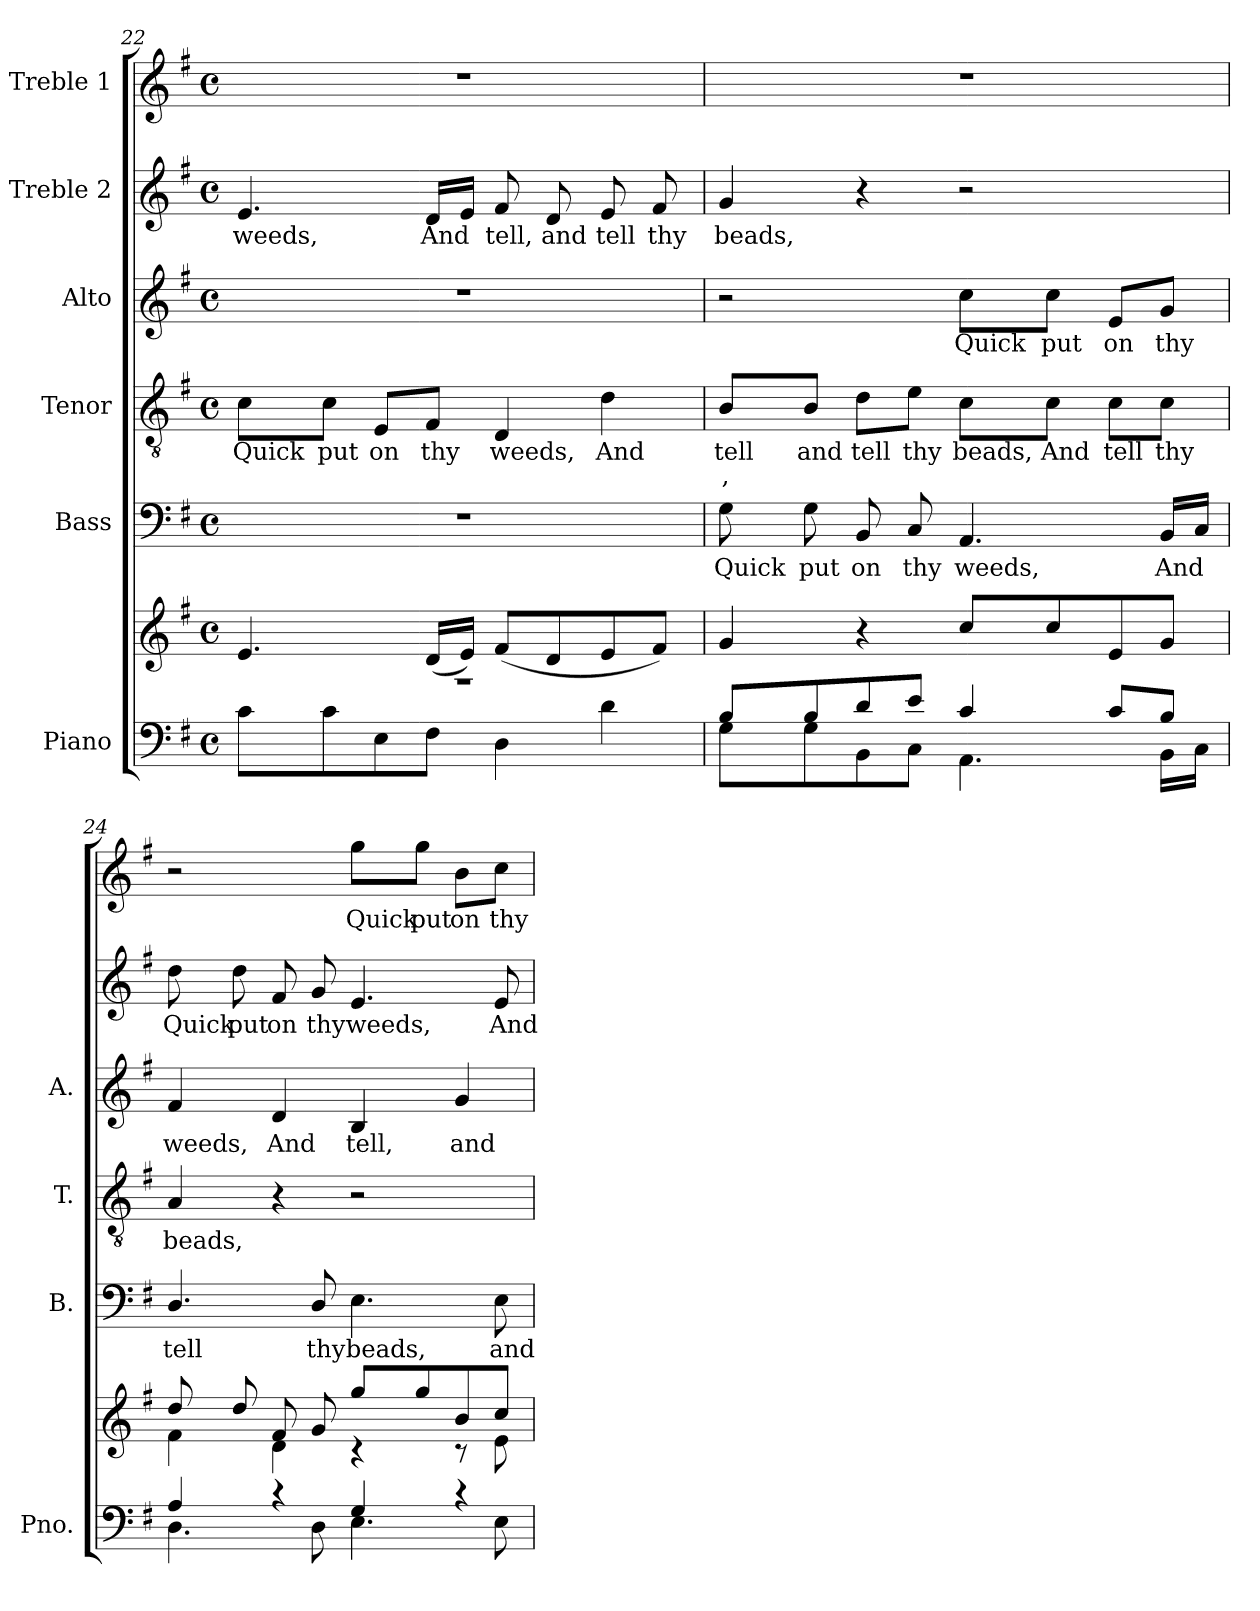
**kern	**kern	**kern	**text	**kern	**text	**text	**kern	**text	**kern	**text	**kern	**text
*part6	*part6	*part5	*part5	*part4	*part4	*part4	*part3	*part3	*part2	*part2	*part1	*part1
*staff7	*staff6	*staff5	*staff5	*staff4	*staff4	*staff4	*staff3	*staff3	*staff2	*staff2	*staff1	*staff1
*I"Piano	*	*I"Bass	*	*I"Tenor	*	*	*I"Alto	*	*I"Treble 2	*	*I"Treble 1	*
*I'Pno.	*	*I'B.	*	*I'T.	*	*	*I'A.	*	*	*	*	*
*clefF4	*clefG2	*clefF4	*	*clefGv2	*	*	*clefG2	*	*clefG2	*	*clefG2	*
*	*	*	*	*ITrd7c12	*	*	*	*	*	*	*	*
*k[f#]	*k[f#]	*k[f#]	*	*k[f#]	*	*	*k[f#]	*	*k[f#]	*	*k[f#]	*
*G:	*G:	*G:	*	*G:	*	*	*G:	*	*G:	*	*G:	*
*M4/4	*M4/4	*M4/4	*	*M4/4	*	*	*M4/4	*	*M4/4	*	*M4/4	*
*met(c)	*met(c)	*met(c)	*	*met(c)	*	*	*met(c)	*	*met(c)	*	*met(c)	*
=22	=22	=22	=22	=22	=22	=22	=22	=22	=22	=22	=22	=22
*^	*	*	*	*	*	*	*	*	*	*	*	*
!	!	!	!	!	!	!LO:LY:b:color=#000000	!	!	!	!	!	!	!
!	!	!	!	!	!	!	!	!	!	!	!LO:LY:b:color=#000000	!	!
1r	8ci\L	4.ei/	1r	.	8Ci\L	Quick	.	1r	.	4.ei/	weeds,	1r	.
!	!	!	!	!	!	!LO:LY:b:color=#000000	!	!	!	!	!	!	!
.	8ci\	.	.	.	8Ci\J	put	.	.	.	.	.	.	.
!	!	!	!	!	!	!LO:LY:b:color=#000000	!	!	!	!	!	!	!
.	8Ei\	.	.	.	8EEi/L	on	.	.	.	.	.	.	.
!	!	!	!	!	!	!LO:LY:b:color=#000000	!	!	!	!	!	!	!
!	!	!	!	!	!	!	!	!	!	!	!LO:LY:b:color=#000000	!	!
.	8F#i\J	(16di/LL	.	.	8FF#i/J	thy	.	.	.	16di/LL	And	.	.
.	.	16ei/JJ)	.	.	.	.	.	.	.	16ei/JJ	.	.	.
!	!	!	!	!	!	!LO:LY:b:color=#000000	!	!	!	!	!	!	!
!	!	!	!	!	!	!	!	!	!	!	!LO:LY:b:color=#000000	!	!
.	4Di\	(8f#i/L	.	.	4DDi/	weeds,	.	.	.	8f#i/	tell,	.	.
!	!	!	!	!	!	!	!	!	!	!	!LO:LY:b:color=#000000	!	!
.	.	8di/	.	.	.	.	.	.	.	8di/	and	.	.
!	!	!	!	!	!	!LO:LY:b:color=#000000	!	!	!	!	!	!	!
!	!	!	!	!	!	!	!	!	!	!	!LO:LY:b:color=#000000	!	!
.	4di\	8ei/	.	.	4Di\	And	.	.	.	8ei/	tell	.	.
!	!	!	!	!	!	!	!	!	!	!	!LO:LY:b:color=#000000	!	!
.	.	8f#i/J)	.	.	.	.	.	.	.	8f#i/	thy	.	.
=23	=23	=23	=23	=23	=23	=23	=23	=23	=23	=23	=23	=23	=23
!	!	!	!	!LO:LY:b:color=#000000	!	!	!	!	!	!	!	!	!
!	!	!	!	!	!	!LO:LY:b:color=#000000	!LO:LY:b:color=#000000	!	!	!	!	!	!
!	!	!	!	!	!	!	!	!	!	!	!LO:LY:b:color=#000000	!	!
8Bi/L	8Gi\L	4gi/	8Gi\	Quick	8BBi/L	tell	,	2r	.	4gi/	beads,	1r	.
!	!	!	!	!LO:LY:b:color=#000000	!	!	!	!	!	!	!	!	!
!	!	!	!	!	!	!LO:LY:b:color=#000000	!	!	!	!	!	!	!
8Bi/	8Gi\	.	8Gi\	put	8BBi/J	and	.	.	.	.	.	.	.
!	!	!	!	!LO:LY:b:color=#000000	!	!	!	!	!	!	!	!	!
!	!	!	!	!	!	!LO:LY:b:color=#000000	!	!	!	!	!	!	!
8di/	8BBi\	4r	8BBi/	on	8Di\L	tell	.	.	.	4r	.	.	.
!	!	!	!	!LO:LY:b:color=#000000	!	!	!	!	!	!	!	!	!
!	!	!	!	!	!	!LO:LY:b:color=#000000	!	!	!	!	!	!	!
8ei/J	8Ci\J	.	8Ci/	thy	8Ei\J	thy	.	.	.	.	.	.	.
!	!	!	!	!LO:LY:b:color=#000000	!	!	!	!	!	!	!	!	!
!	!	!	!	!	!	!LO:LY:b:color=#000000	!	!	!	!	!	!	!
!	!	!	!	!	!	!	!	!	!LO:LY:b:color=#000000	!	!	!	!
4ci/	4.AAi\	8cci/L	4.AAi/	weeds,	8Ci\L	beads,	.	8cci\L	Quick	2r	.	.	.
!	!	!	!	!	!	!LO:LY:b:color=#000000	!	!	!	!	!	!	!
!	!	!	!	!	!	!	!	!	!LO:LY:b:color=#000000	!	!	!	!
.	.	8cci/	.	.	8Ci\J	And	.	8cci\J	put	.	.	.	.
!	!	!	!	!	!	!LO:LY:b:color=#000000	!	!	!	!	!	!	!
!	!	!	!	!	!	!	!	!	!LO:LY:b:color=#000000	!	!	!	!
8ci/L	.	8ei/	.	.	8Ci\L	tell	.	8ei/L	on	.	.	.	.
!	!	!	!	!LO:LY:b:color=#000000	!	!	!	!	!	!	!	!	!
!	!	!	!	!	!	!LO:LY:b:color=#000000	!	!	!	!	!	!	!
!	!	!	!	!	!	!	!	!	!LO:LY:b:color=#000000	!	!	!	!
8Bi/J	16BBi\LL	8gi/J	16BBi/LL	And	8Ci\J	thy	.	8gi/J	thy	.	.	.	.
.	16Ci\JJ	.	16Ci/JJ	.	.	.	.	.	.	.	.	.	.
!!LO:LB:g=z
=24	=24	=24	=24	=24	=24	=24	=24	=24	=24	=24	=24	=24	=24
*	*	*^	*	*	*	*	*	*	*	*	*	*	*
!	!	!	!	!	!LO:LY:b:color=#000000	!	!	!	!	!	!	!	!	!
!	!	!	!	!	!	!	!LO:LY:b:color=#000000	!	!	!	!	!	!	!
!	!	!	!	!	!	!	!	!	!	!LO:LY:b:color=#000000	!	!	!	!
!	!	!	!	!	!	!	!	!	!	!	!	!LO:LY:b:color=#000000	!	!
4Ai/	4.Di\	8ddi/	4f#i\	4.Di/	tell	4AAi/	beads,	.	4f#i/	weeds,	8ddi\	Quick	2r	.
!	!	!	!	!	!	!	!	!	!	!	!	!LO:LY:b:color=#000000	!	!
.	.	8ddi/	.	.	.	.	.	.	.	.	8ddi\	put	.	.
!	!	!	!	!	!	!	!	!	!	!LO:LY:b:color=#000000	!	!	!	!
!	!	!	!	!	!	!	!	!	!	!	!	!LO:LY:b:color=#000000	!	!
4r	.	8f#i/	4di\	.	.	4r	.	.	4di/	And	8f#i/	on	.	.
!	!	!	!	!	!LO:LY:b:color=#000000	!	!	!	!	!	!	!	!	!
!	!	!	!	!	!	!	!	!	!	!	!	!LO:LY:b:color=#000000	!	!
.	8Di\	8gi/	.	8Di/	thy	.	.	.	.	.	8gi/	thy	.	.
!	!	!	!	!	!LO:LY:b:color=#000000	!	!	!	!	!	!	!	!	!
!	!	!	!	!	!	!	!	!	!	!LO:LY:b:color=#000000	!	!	!	!
!	!	!	!	!	!	!	!	!	!	!	!	!LO:LY:b:color=#000000	!	!
!	!	!	!	!	!	!	!	!	!	!	!	!	!	!LO:LY:b:color=#000000
4Gi/	4.Ei\	8ggi/L	4r	4.Ei\	beads,	2r	.	.	4Bi/	tell,	4.ei/	weeds,	8ggi\L	Quick
!	!	!	!	!	!	!	!	!	!	!	!	!	!	!LO:LY:b:color=#000000
.	.	8ggi/	.	.	.	.	.	.	.	.	.	.	8ggi\J	put
!	!	!	!	!	!	!	!	!	!	!LO:LY:b:color=#000000	!	!	!	!
!	!	!	!	!	!	!	!	!	!	!	!	!	!	!LO:LY:b:color=#000000
4r	.	8bi/	8r	.	.	.	.	.	4gi/	and	.	.	8bi\L	on
!	!	!	!	!	!LO:LY:b:color=#000000	!	!	!	!	!	!	!	!	!
!	!	!	!	!	!	!	!	!	!	!	!	!LO:LY:b:color=#000000	!	!
!	!	!	!	!	!	!	!	!	!	!	!	!	!	!LO:LY:b:color=#000000
.	8Ei\	8cci/J	8ei\	8Ei\	and	.	.	.	.	.	8ei/	And	8cci\J	thy
*v	*v	*	*	*	*	*	*	*	*	*	*	*	*	*
*	*v	*v	*	*	*	*	*	*	*	*	*	*	*
=	=	=	=	=	=	=	=	=	=	=	=	=
*-	*-	*-	*-	*-	*-	*-	*-	*-	*-	*-	*-	*-
